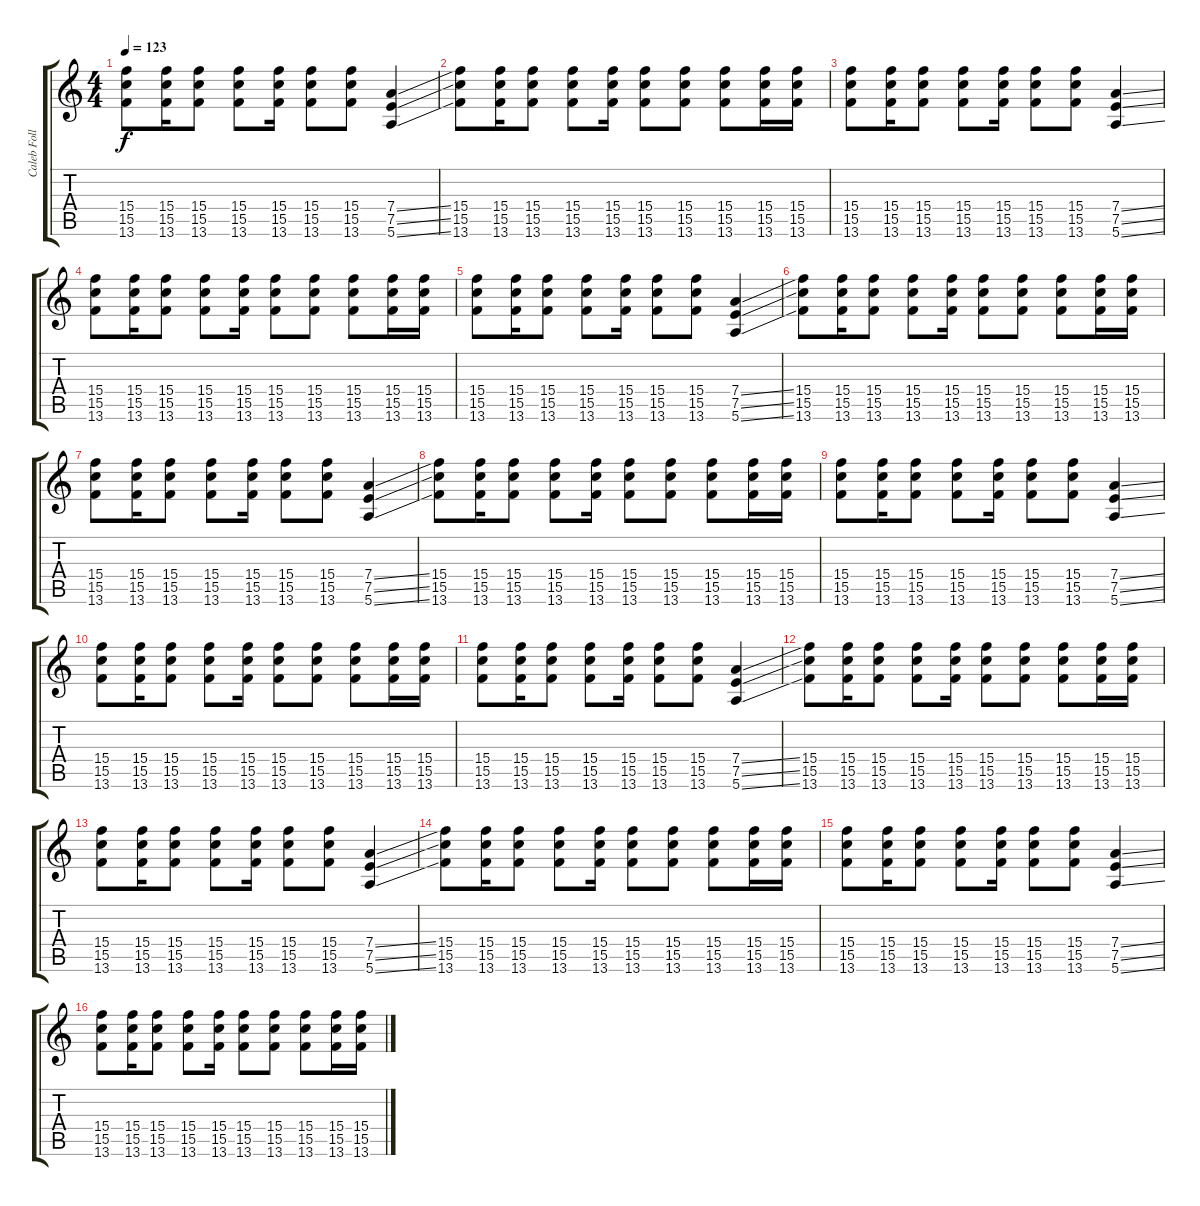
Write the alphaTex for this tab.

\track ("Caleb Followill" "Caleb Foll") {instrument distortionguitar}
\staff {score tabs}
\tuning (E4 B3 G3 D3 A2 E2) {hide}
\ts (4 4)
\tempo 123
\clef g2
\ks c
(15.4 15.5 13.6).8{dy f} (15.4 15.5 13.6).16 (15.4 15.5 13.6).8 (15.4 15.5 13.6).8 (15.4 15.5 13.6).16 (15.4 15.5 13.6).8 (15.4 15.5 13.6).8 (7.4{ss} 7.5{ss} 5.6{ss}).4 |
(15.4 15.5 13.6).8 (15.4 15.5 13.6).16 (15.4 15.5 13.6).8 (15.4 15.5 13.6).8 (15.4 15.5 13.6).16 (15.4 15.5 13.6).8 (15.4 15.5 13.6).8 (15.4 15.5 13.6).8 (15.4 15.5 13.6).16 (15.4 15.5 13.6).16 |
(15.4 15.5 13.6).8 (15.4 15.5 13.6).16 (15.4 15.5 13.6).8 (15.4 15.5 13.6).8 (15.4 15.5 13.6).16 (15.4 15.5 13.6).8 (15.4 15.5 13.6).8 (7.4{ss} 7.5{ss} 5.6{ss}).4 |
(15.4 15.5 13.6).8 (15.4 15.5 13.6).16 (15.4 15.5 13.6).8 (15.4 15.5 13.6).8 (15.4 15.5 13.6).16 (15.4 15.5 13.6).8 (15.4 15.5 13.6).8 (15.4 15.5 13.6).8 (15.4 15.5 13.6).16 (15.4 15.5 13.6).16 |
(15.4 15.5 13.6).8 (15.4 15.5 13.6).16 (15.4 15.5 13.6).8 (15.4 15.5 13.6).8 (15.4 15.5 13.6).16 (15.4 15.5 13.6).8 (15.4 15.5 13.6).8 (7.4{ss} 7.5{ss} 5.6{ss}).4 |
(15.4 15.5 13.6).8 (15.4 15.5 13.6).16 (15.4 15.5 13.6).8 (15.4 15.5 13.6).8 (15.4 15.5 13.6).16 (15.4 15.5 13.6).8 (15.4 15.5 13.6).8 (15.4 15.5 13.6).8 (15.4 15.5 13.6).16 (15.4 15.5 13.6).16 |
(15.4 15.5 13.6).8 (15.4 15.5 13.6).16 (15.4 15.5 13.6).8 (15.4 15.5 13.6).8 (15.4 15.5 13.6).16 (15.4 15.5 13.6).8 (15.4 15.5 13.6).8 (7.4{ss} 7.5{ss} 5.6{ss}).4 |
(15.4 15.5 13.6).8 (15.4 15.5 13.6).16 (15.4 15.5 13.6).8 (15.4 15.5 13.6).8 (15.4 15.5 13.6).16 (15.4 15.5 13.6).8 (15.4 15.5 13.6).8 (15.4 15.5 13.6).8 (15.4 15.5 13.6).16 (15.4 15.5 13.6).16 |
(15.4 15.5 13.6).8 (15.4 15.5 13.6).16 (15.4 15.5 13.6).8 (15.4 15.5 13.6).8 (15.4 15.5 13.6).16 (15.4 15.5 13.6).8 (15.4 15.5 13.6).8 (7.4{ss} 7.5{ss} 5.6{ss}).4 |
(15.4 15.5 13.6).8 (15.4 15.5 13.6).16 (15.4 15.5 13.6).8 (15.4 15.5 13.6).8 (15.4 15.5 13.6).16 (15.4 15.5 13.6).8 (15.4 15.5 13.6).8 (15.4 15.5 13.6).8 (15.4 15.5 13.6).16 (15.4 15.5 13.6).16 |
(15.4 15.5 13.6).8 (15.4 15.5 13.6).16 (15.4 15.5 13.6).8 (15.4 15.5 13.6).8 (15.4 15.5 13.6).16 (15.4 15.5 13.6).8 (15.4 15.5 13.6).8 (7.4{ss} 7.5{ss} 5.6{ss}).4 |
(15.4 15.5 13.6).8 (15.4 15.5 13.6).16 (15.4 15.5 13.6).8 (15.4 15.5 13.6).8 (15.4 15.5 13.6).16 (15.4 15.5 13.6).8 (15.4 15.5 13.6).8 (15.4 15.5 13.6).8 (15.4 15.5 13.6).16 (15.4 15.5 13.6).16 |
(15.4 15.5 13.6).8 (15.4 15.5 13.6).16 (15.4 15.5 13.6).8 (15.4 15.5 13.6).8 (15.4 15.5 13.6).16 (15.4 15.5 13.6).8 (15.4 15.5 13.6).8 (7.4{ss} 7.5{ss} 5.6{ss}).4 |
(15.4 15.5 13.6).8 (15.4 15.5 13.6).16 (15.4 15.5 13.6).8 (15.4 15.5 13.6).8 (15.4 15.5 13.6).16 (15.4 15.5 13.6).8 (15.4 15.5 13.6).8 (15.4 15.5 13.6).8 (15.4 15.5 13.6).16 (15.4 15.5 13.6).16 |
(15.4 15.5 13.6).8 (15.4 15.5 13.6).16 (15.4 15.5 13.6).8 (15.4 15.5 13.6).8 (15.4 15.5 13.6).16 (15.4 15.5 13.6).8 (15.4 15.5 13.6).8 (7.4{ss} 7.5{ss} 5.6{ss}).4 |
(15.4 15.5 13.6).8 (15.4 15.5 13.6).16 (15.4 15.5 13.6).8 (15.4 15.5 13.6).8 (15.4 15.5 13.6).16 (15.4 15.5 13.6).8 (15.4 15.5 13.6).8 (15.4 15.5 13.6).8 (15.4 15.5 13.6).16 (15.4 15.5 13.6).16
